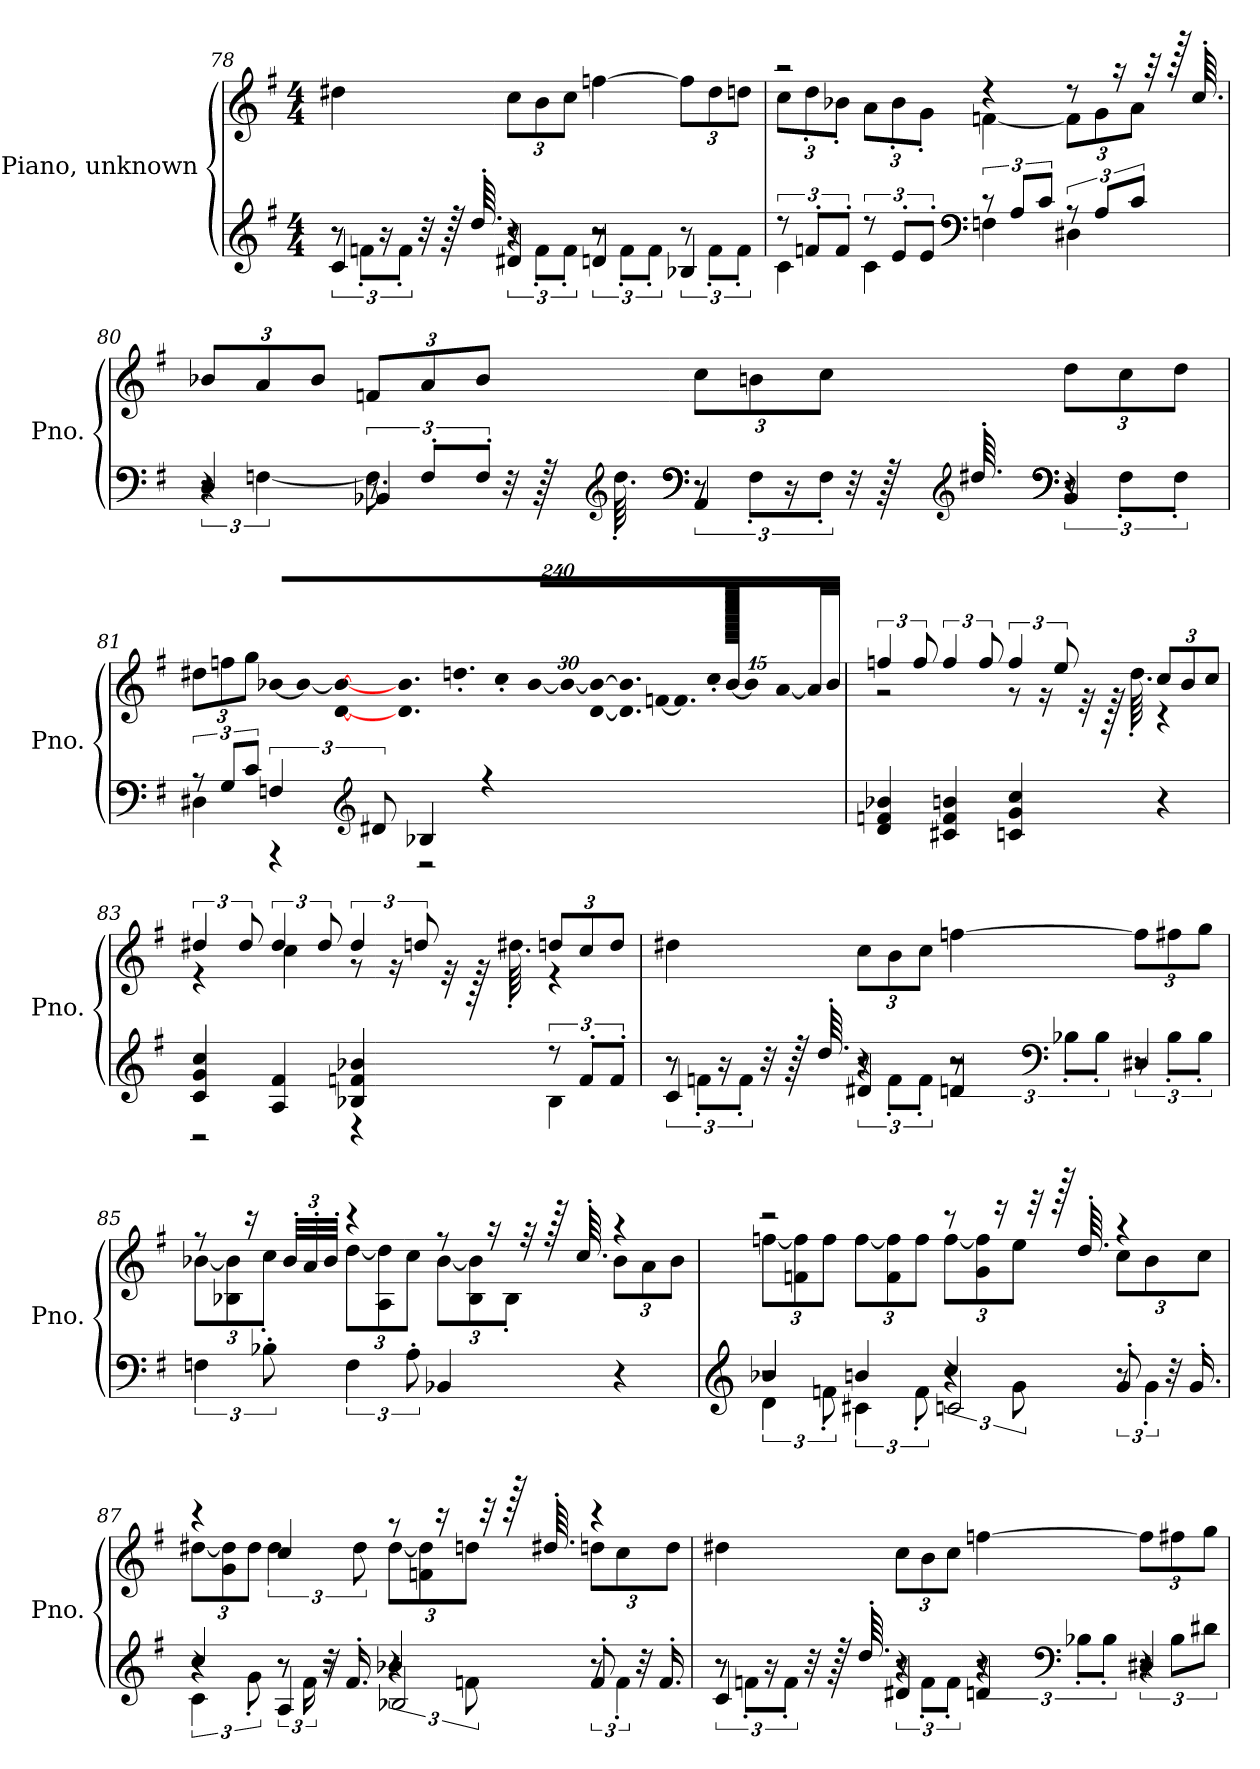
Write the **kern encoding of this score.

**kern	**kern
*part1	*part1
*staff2	*staff1
*I"Piano, unknown	*
*I'Pno.	*
*clefG2	*clefG2
*k[f#]	*k[f#]
*M4/4	*M4/4
=78	=78
*^	*
*	*^	*
8r	12r	4c/	4dd#X\
.	12fn'\L	.	.
16r	.	.	.
.	12f'\J	.	.
32r	.	.	.
128r	.	.	.
64.dd'/	.	.	.
*	*	*	*Xbrackettup
4r	12r	4d#X/	12cc\L
.	12f'\L	.	12b\
.	12f'\J	.	12cc\J
2r	12r	4dn/	[4ffn\
.	12f'\L	.	.
.	12f'\J	.	.
.	12r	4B-X/	12ff\L]
.	12f'\L	.	12dd#\
.	12f'\J	.	12ddn\J
*	*v	*v	*
!!LO:LB:g=z
=79	=79	=79
*	*	*^
12r	4c\	2r	12cc\L
12fn'/L	.	.	12dd'\
12f'/J	.	.	12b-X'\J
12r	4c\	.	12a\L
12e'/L	.	.	12b-'\
12e'/J	.	.	12g'\J
*clefF4	*	*	*
12r	4Fn\	4r	[4fn\
12A/L	.	.	.
12c/J	.	.	.
12r	4D#X\	8r	12f\L]
12A/L	.	.	12g\
.	.	16r	.
12c/J	.	.	12a\J
.	.	32r	.
.	.	128r	.
.	.	64.cc'/	.
*	*	*v	*v
!!LO:PB:g=z
=80	=80	=80
*	*^	*
4D/	12r	4r	12b-X/L
.	[6Fn\	.	12a/
.	.	.	12b-/J
12r	8.F\]	4BB-X/	12fn/L
12F'/L	.	.	12a/
12F'/J	.	.	12b-/J
.	32r	.	.
.	128r	.	.
*clefG2	*	*	*
.	64.dd'\	.	.
*clefF4	*	*	*
8r	12r	4AA/	12cc\L
.	12F'\L	.	12bn\
16r	.	.	.
.	12F'\J	.	12cc\J
32r	.	.	.
128r	.	.	.
*clefG2	*	*	*
64.dd#X'/	.	.	.
*clefF4	*	*	*
4r	12r	4BB-/	12dd\L
.	12F'\L	.	12cc\
.	12F'\J	.	12dd\J
*	*v	*v	*
!!LO:LB:g=z
=81	=81	=81
12r	4D#X\	12dd#X\L
12G/L	.	12ffn\
12c/J	.	12gg\J
!	!	!LO:N:vis=16
6Fn/	4r	[1920%137b-X/LL
!	!	!LO:N:vis=64
.	.	960%17b-/LL_
!	!	!LO:N:vis=64
.	.	[960%17d/ 960%17b-/_J
.	.	1920ryy
!	!	!LO:N:vis=32.
.	.	1920%103d/] 1920%103b-/]
!	!	!LO:N:vis=32.
.	.	1920%103ddn'/
*clefG2	*	*
12d#X/	.	.
!	!	!LO:N:vis=32
.	.	640%23cc'/JJJ
4B-X/	2r	.
!	!	!LO:N:vis=16
.	.	[1920%137b-/LL
!	!	!LO:N:vis=64
.	.	960%17b-/LL_
!	!	!LO:N:vis=64
.	.	[960%17d/ 960%17b-/_J
!	!	!LO:N:vis=32.
.	.	1920%103d/] 1920%103b-/]
!	!	!LO:N:vis=64
.	.	[960%17fn/K
!	!	!LO:N:vis=32.
.	.	1920%103f/]
!	!	!LO:N:vis=64
.	.	960%17cc'/JJK
4r	.	[1920b-/
.	.	640%53b-/]
.	.	[24a/L
.	.	16a/]
.	.	16b-/JJ
*v	*v	*
=82	=82
*	*brackettup
*	*^
4d/ 4fn/ 4b-X/	6ffn/	2r
.	12ff/	.
4c#X/ 4f/ 4bn/	6ff/	.
.	12ff/	.
4cn/ 4g/ 4cc/	6ff/	8r
.	.	16r
.	12ee/	.
.	.	32r
.	.	128r
.	.	64.dd'\
*	*Xbrackettup	*
4r	12cc/L	4r
.	12b/	.
.	12cc/J	.
!!LO:LB:g=z	!!
=83	=83	=83
*^	*	*
*	*	*brackettup	*
4c/ 4g/ 4cc/	2r	6dd#X/	4r
.	.	12dd#/	.
4A/ 4f#/	.	6dd#/	4cc\
.	.	12dd#/	.
4B-X/ 4fn/ 4b-X/	4r	6dd#/	8r
.	.	.	16r
.	.	12ddn/	.
.	.	.	32r
.	.	.	128r
.	.	.	64.dd#X'\
*	*	*Xbrackettup	*
12r	4B-\	12ddn/L	4r
12f'/L	.	12cc/	.
12f'/J	.	12dd/J	.
*	*	*v	*v
=84	=84	=84
*	*^	*
8r	12r	4c/	4dd#X\
.	12fn'\L	.	.
16r	.	.	.
.	12f'\J	.	.
32r	.	.	.
128r	.	.	.
64.dd'/	.	.	.
4r	12r	4d#X/	12cc\L
.	12f'\L	.	12b\
.	12f'\J	.	12cc\J
2r	12r	4dn/	[4ffn\
*clefF4	*	*	*
.	12B-X'\L	.	.
.	12B-'\J	.	.
.	12r	4D#X/	12ff\L]
.	12B-'\L	.	12ff#X\
.	12B-'\J	.	12gg\J
*v	*v	*v	*
!!LO:LB:g=z
=85	=85
*	*^
6Fn\	8r	[12b-X\L
.	.	12B-X\ 12b-\]
.	16r	.
12B-X'\	.	12cc'\J
.	48b-'/LLL	.
.	48a'/	.
.	48b-'/JJJ	.
6F\	4r	[12dd\L
.	.	12A\ 12dd\]
12A'\	.	12cc\J
4BB-X/	8r	[12b-\L
.	.	12B-\ 12b-\]
.	16r	.
.	.	12B-'\J
.	32r	.
.	128r	.
.	64.cc'/	.
4r	4r	12b-\L
.	.	12a\
.	.	12b-\J
!!LO:LB:g=z	!!
=86	=86	=86
*clefG2	*	*
*^	*	*
*	*^	*	*
4b-X/	6d\	2r	2r	[12ffn\L
.	.	.	.	12fn\ 12ff\]
.	12fn'\	.	.	12ff\J
4bn/	6c#X\	.	.	[12ff\L
.	.	.	.	12f\ 12ff\]
.	12f'\	.	.	12ff\J
4cc/	6r	2cn/	8r	[12ff\L
.	.	.	.	12g\ 12ff\]
.	.	.	16r	.
.	12g\	.	.	12ee\J
.	.	.	32r	.
.	.	.	128r	.
.	.	.	64.dd'/	.
8g'/	12r	.	4r	12cc\L
.	6g'\	.	.	12b\
32r	.	.	.	.
16.g'/	.	.	.	.
.	.	.	.	12cc\J
!!LO:LB:g=z	!!
=87	=87	=87	=87	=87
4cc/	6c\	4r	4r	[12dd#X\L
.	.	.	.	12g\ 12dd#\]
.	12g'\	.	.	12dd#\J
*	*	*	*	*brackettup
8r	12r	4A/	4cc/	6dd#\
.	24f#\	.	.	.
32r	8r	.	.	.
16.f#'/	.	.	.	.
.	.	.	.	12dd#\
*	*	*	*	*Xbrackettup
4b-X/	6r	2B-X/	8r	[12dd#\L
.	.	.	.	12fn\ 12dd#\]
.	.	.	16r	.
.	12fn\	.	.	12ddn\J
.	.	.	32r	.
.	.	.	128r	.
.	.	.	64.dd#X'/	.
8f'/	12r	.	4r	12ddn\L
.	6f'\	.	.	12cc\
32r	.	.	.	.
16.f'/	.	.	.	.
.	.	.	.	12dd\J
*	*	*	*v	*v
!!LO:PB:g=z
=88	=88	=88	=88
8r	12r	4c/	4dd#X\
.	12fn'\L	.	.
16r	.	.	.
.	12f'\J	.	.
32r	.	.	.
128r	.	.	.
64.dd'/	.	.	.
4r	12r	4d#X/	12cc\L
.	12f'\L	.	12b\
.	12f'\J	.	12cc\J
4r	12r	4dn/	[4ffn\
*clefF4	*	*	*
.	12B-X'\L	.	.
.	12B-'\J	.	.
4D#X/	12r	4r	12ff\L]
.	12B-\L	.	12ff#X\
.	12d#X\J	.	12gg\J
*v	*v	*v	*
=	=
*-	*-
